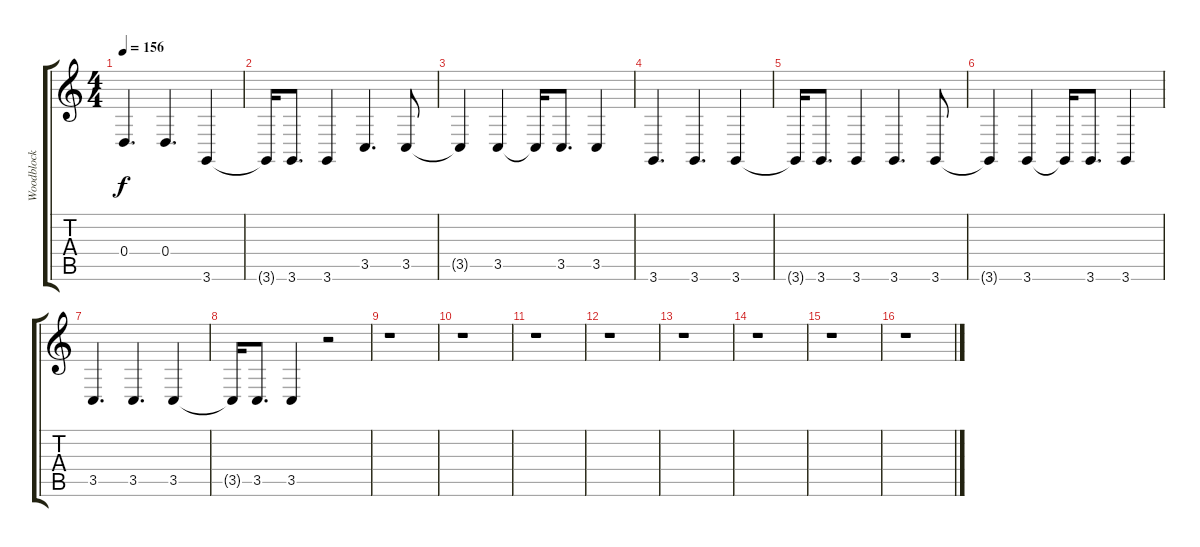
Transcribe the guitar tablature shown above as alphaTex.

\track ("Woodblock" "Woodblock") {instrument woodblock}
\staff {score tabs}
\tuning (E4 B3 G3 D3 A2 E2) {hide}
\ts (4 4)
\tempo 156
\clef g2
\ks c
0.4.4{d dy f} 0.4.4{d} 3.6.4 |
3.6{t}.16 3.6.8{d} 3.6.4 3.5.4{d} 3.5.8 |
3.5{t}.4 3.5.4 3.5{t}.16 3.5.8{d} 3.5.4 |
3.6.4{d} 3.6.4{d} 3.6.4 |
3.6{t}.16 3.6.8{d} 3.6.4 3.6.4{d} 3.6.8 |
3.6{t}.4 3.6.4 3.6{t}.16 3.6.8{d} 3.6.4 |
3.5.4{d} 3.5.4{d} 3.5.4 |
3.5{t}.16 3.5.8{d} 3.5.4 r.2 |
r.1 |
r.1 |
r.1 |
r.1 |
r.1 |
r.1 |
r.1 |
r.1
